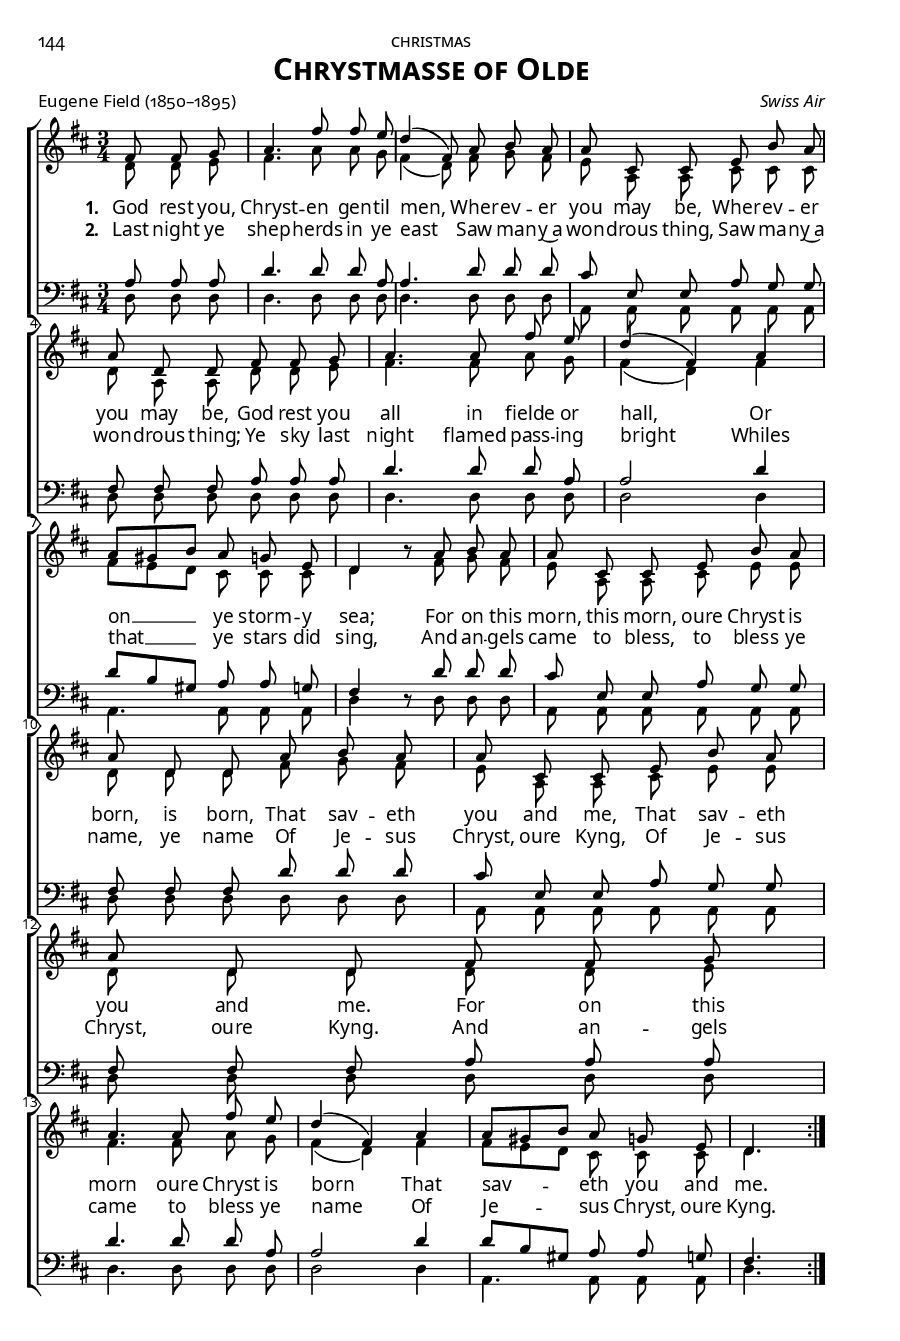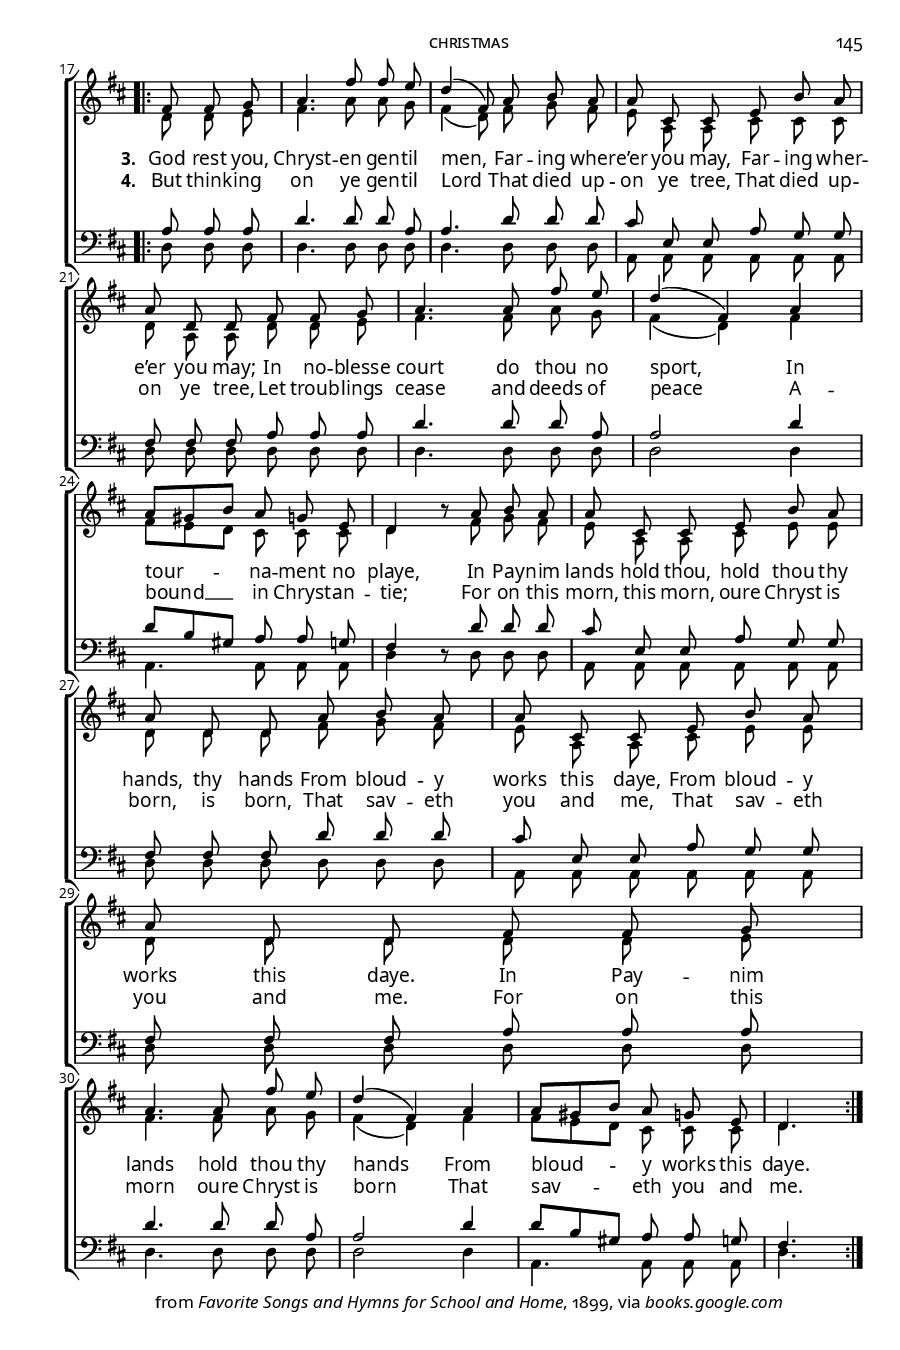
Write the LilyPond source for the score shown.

\version "2.14.2"
\include "util.ly"
\version "2.14.2"
#(set-global-staff-size 15) \paper{ #(define fonts (make-pango-font-tree "GoudyOlSt BT" "Garamond Premier Pro" "Garamond Premier Pro" (/ 15 20))) }
\header {
  title = \markup{\override #'(font-name . "Garamond Premier Pro Semibold"){ \abs-fontsize #15 \smallCapsOldStyle"Chrystmasse of Olde"}}
  poet = \markup\oldStyleNum"Eugene Field (1850–1895)"
  composer = \markup\italic "Swiss Air"
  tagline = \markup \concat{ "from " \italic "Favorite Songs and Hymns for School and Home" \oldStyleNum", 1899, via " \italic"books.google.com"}
}
\paper {
  %print-all-headers = ##t
  paper-height = 9\in
  paper-width = 6\in
  indent = 0\in
  %system-system-spacing = #'((basic-distance . 10) (padding . 0))
  system-system-spacing =
    #'((basic-distance . 0)
       (minimum-distance . 0)
       (padding . -5)
       (stretchability . 100))
  markup-system-spacing =
    #'((basic-distance . 0)
       (minimum-distance . 0)
       (padding . -0.5)
       (stretchability . 0))
  ragged-last-bottom = ##f
  ragged-bottom = ##f
  two-sided = ##t
  inner-margin = 0.5\in
  outer-margin = 0.25\in
  top-margin = 0.25\in
  bottom-margin = 0.25\in
  first-page-number = #144
  print-first-page-number = ##t
  headerLine = \markup{\override #'(font-name . "Garamond Premier Pro") \smallCapsOldStyle"christmas"}
  oddHeaderMarkup = \markup\fill-line{
     \override #'(font-name . "Garamond Premier Pro")\abs-fontsize #8.5
     \combine 
        \fill-line{"" \on-the-fly #print-page-number-check-first
        \oldStylePageNum""
        }
        \fill-line{\headerLine}
  }
  evenHeaderMarkup = \markup {
     \override #'(font-name . "Garamond Premier Pro")\abs-fontsize #8.5
     \combine
        \on-the-fly #print-page-number-check-first
        \oldStylePageNum""
        \fill-line{\headerLine}
  }
}
global = {
  \key d \major
  \time 3/4
  \autoBeamOff
  \override DynamicLineSpanner #'staff-padding = #0.0
  \override DynamicLineSpanner #'Y-extent = #'(-1 . 1)
}

sopMusic = \relative c' {
  \repeat volta 2 {
    \partial 8*3 fis8 fis g |
    a4. fis'8 fis e |
    d4( fis,8) a b a |
    a cis, cis e b' a | \break
    
    a d, d fis fis g |
    a4. a8 fis' e |
    d4( fis,) a | \break
    a8[ gis b] a g e |
    
    d4 b'8\rest a b a |
    a cis, cis e b' a | \break
    a d, d a' b a |
    a cis, cis e b' a |
    
    a d, d fis fis g | \break
    a4. a8 fis' e |
    d4( fis,) a |
    a8[ gis b] a g e |
    \partial 8*3 d4. \break
  }
  \pageBreak
}
sopWords = \lyricmode {
  
}

altoMusic = \relative c' {
  d8 d e |
  fis4. a8 a g |
  fis4( d8) fis g fis |
  e a, a cis cis cis |
  
  d a a d d e |
  fis4. fis8 a g |
  fis4( d) fis |
  fis8[ e d] cis cis cis |
  
  d4 s8 fis g fis |
  e a, a cis e e |
  d d d fis g fis |
  e a, a cis e e |
  
  d d d d d e |
  fis4. fis8 a g |
  fis4( d) fis |
  fis8[ e d] cis cis cis |
  d4.
}
altoWords = \lyricmode {
  \dropLyricsIX
  \set stanza = #"1. "
  God rest you, Chryst -- en gen -- til men, 
    Wher -- ev -- er you may be,
    Wher -- ev -- er you may be,
  God rest you all in fielde or hall,
    Or on __ ye storm -- y sea; 
  For on this morn, this morn, oure Chryst is born, is born,
    That sav -- eth you and me,
    That sav -- eth you and me.
  For on this morn oure Chryst is born
    That sav -- eth you and me.
    
  \set stanza = #"3. "
  God rest you, Chryst -- en gen -- til men, 
    Far -- ing wher -- e’er you may,
    Far -- ing wher -- e’er you may;
  In no -- blesse court do thou no sport,
    In tour -- na -- ment no playe, 
  In Pay -- nim lands hold thou, hold thou thy hands, thy hands
    From bloud -- y works this daye,
    From bloud -- y works this daye.
  In Pay -- nim lands hold thou thy hands
    From bloud -- y works this daye.
}
altoWordsII = \lyricmode {
  \dropLyricsIX
%\markup\italic
  \set stanza = #"2. "
  Last night ye shep -- herds in ye east 
    Saw ma -- ny~a won -- drous thing,
    Saw ma -- ny~a won -- drous thing;
  Ye sky last night flamed pass -- ing bright
    Whiles that __ ye stars did sing, 
  And an -- gels came to bless, to bless ye name, ye name
    Of Je -- sus Chryst, oure Kyng,
    Of Je -- sus Chryst, oure Kyng.
  And an -- gels came to bless ye name
    Of Je -- sus Chryst, oure Kyng.
    
  \set stanza = #"4. "
  But think -- ing on ye gen -- til Lord 
    That died up -- on ye tree,
    That died up -- on ye tree,
  Let troub -- lings cease and deeds of peace
    A -- bound __ in Chryst -- an -- tie;
  For on this morn, this morn, oure Chryst is born, is born,
    That sav -- eth you and me,
    That sav -- eth you and me.
  For on this morn oure Chryst is born
    That sav -- eth you and me.
}
altoWordsIII = \lyricmode {
}
altoWordsIV = \lyricmode {
}
altoWordsV = \lyricmode {
  \set stanza = #"5. "
  \set ignoreMelismata = ##t
}
altoWordsVI = \lyricmode {
  \set stanza = #"6. "
  \set ignoreMelismata = ##t
}
tenorMusic = \relative c' {
  a8 a a |
  d4. d8 d a |
  a4. d8 d d |
  cis e, e a g g |
  
  fis fis fis a a a |
  d4. d8 d a |
  a2 d4 |
  d8[ b gis] a a g |
  
  fis4 s8 d' d d |
  cis e, e a g g |
  fis fis fis d' d d |
  cis e, e a g g |
  
  fis fis fis a a a |
  d4. d8 d a |
  a2 d4 |
  d8[ b gis] a a g |
  fis4.
}
tenorWords = \lyricmode {

}

bassMusic = \relative c {
  d8 d d |
  d4. d8 d d |
  d4. d8 d d |
  a a a a a a |
  
  d d d d d d |
  d4. d8 d d |
  d2 d4 |
  a4. a8 a a |
  
  d4 d8\rest d d d |
  a a a a a a |
  d d d d d d |
  a a a a a a |
  
  d d d d d d |
  d4. d8 d d |
  d2 d4 |
  a4. a8 a a |
  d4.
}
bassWords = \lyricmode {

}

pianoRH = \relative c' {
  
}
pianoLH = \relative c' {
  
}

\score {
  <<
   \new ChoirStaff <<
    \new Staff = women <<
      \new Voice = "sopranos" { \voiceOne << \global \repeat unfold 2 \sopMusic >> }
      \new Voice = "altos" { \voiceTwo << \global \repeat unfold 2 \altoMusic >> }
    >>
    \new Lyrics \with { alignAboveContext = #"women" \override VerticalAxisGroup #'nonstaff-relatedstaff-spacing = #'((basic-distance . 1))} \lyricsto "sopranos" \sopWords
    \new Lyrics = "altosVI"  \with { alignBelowContext = #"women" } \lyricsto "altos" \altoWordsVI
    \new Lyrics = "altosV"  \with { alignBelowContext = #"women" } \lyricsto "altos" \altoWordsV
    \new Lyrics = "altosIV"  \with { alignBelowContext = #"women" } \lyricsto "altos" \altoWordsIV
    \new Lyrics = "altosIII"  \with { alignBelowContext = #"women" } \lyricsto "altos" \altoWordsIII
    \new Lyrics = "altosII"  \with { alignBelowContext = #"women" } \lyricsto "altos" \altoWordsII
    \new Lyrics = "altos"  \with { alignBelowContext = #"women" \override VerticalAxisGroup #'nonstaff-relatedstaff-spacing = #'((padding . -0.5)) } \lyricsto "altos" \altoWords
   \new Staff = men <<
      \clef bass
      \new Voice = "tenors" { \voiceOne << \global \repeat unfold 2 \tenorMusic >> }
      \new Voice = "basses" { \voiceTwo << \global \repeat unfold 2 \bassMusic >> }
    >>
    \new Lyrics \with { alignAboveContext = #"men" \override VerticalAxisGroup #'nonstaff-relatedstaff-spacing = #'((basic-distance . 1)) } \lyricsto "tenors" \tenorWords
    \new Lyrics \with { alignBelowContext = #"men" \override VerticalAxisGroup #'nonstaff-relatedstaff-spacing = #'((basic-distance . 1)) } \lyricsto "basses" \bassWords
  >>
%    \new PianoStaff << \new Staff { \new Voice { \pianoRH } } \new Staff { \clef "bass" \pianoLH } >>
  >>
  \layout {
    \context {
      \Score
      %\override SpacingSpanner #'base-shortest-duration = #(ly:make-moment 1 8)
      %\override SpacingSpanner #'common-shortest-duration = #(ly:make-moment 1 4)
    }
    \context {
      % Remove all empty staves
      % \Staff \RemoveEmptyStaves \override VerticalAxisGroup #'remove-first = ##t
    }
    \context {
      \Lyrics
      \override LyricText #'X-offset = #center-on-word
    }
  }
}

